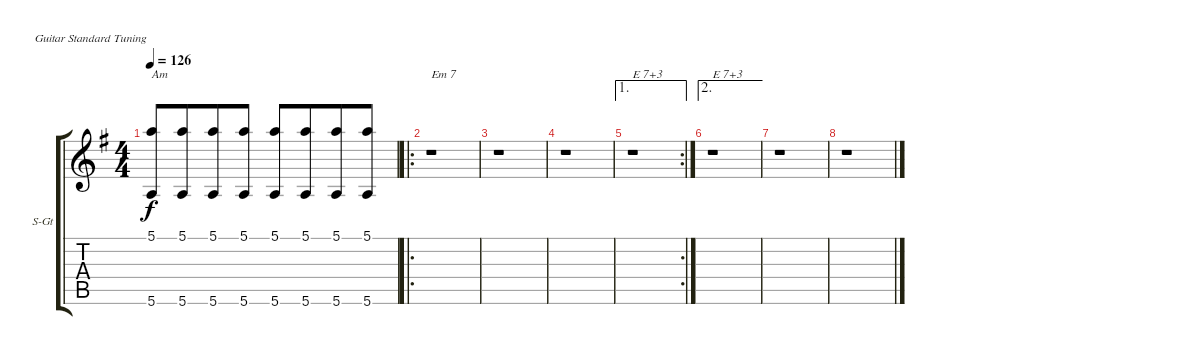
\bracketExtendMode groupsimilarinstruments
\firstSystemTrackNameOrientation horizontal
\otherSystemsTrackNameOrientation horizontal
\track ("Вокал" "S-Gt") {instrument accordion}
\staff {score tabs}
\tuning (E4 B3 G3 D3 A2 E2)
\displaytranspose 12
\ts (4 4)
\tempo 126
\clef g2
\ks eminor
(5.1 5.6).8{txt "Am" dy f} (5.1 5.6).8{beam merge} (5.1 5.6).8 (5.1 5.6).8 (5.1 5.6).8 (5.1 5.6).8{beam merge} (5.1 5.6).8 (5.1 5.6).8 |
\ro
r.1{txt "Em 7"} |
r.1 |
r.1 |
\ae 1
\rc 2
r.1{txt "E 7+3"} |
\ae 2
r.1{txt "E 7+3"} |
r.1 |
r.1
